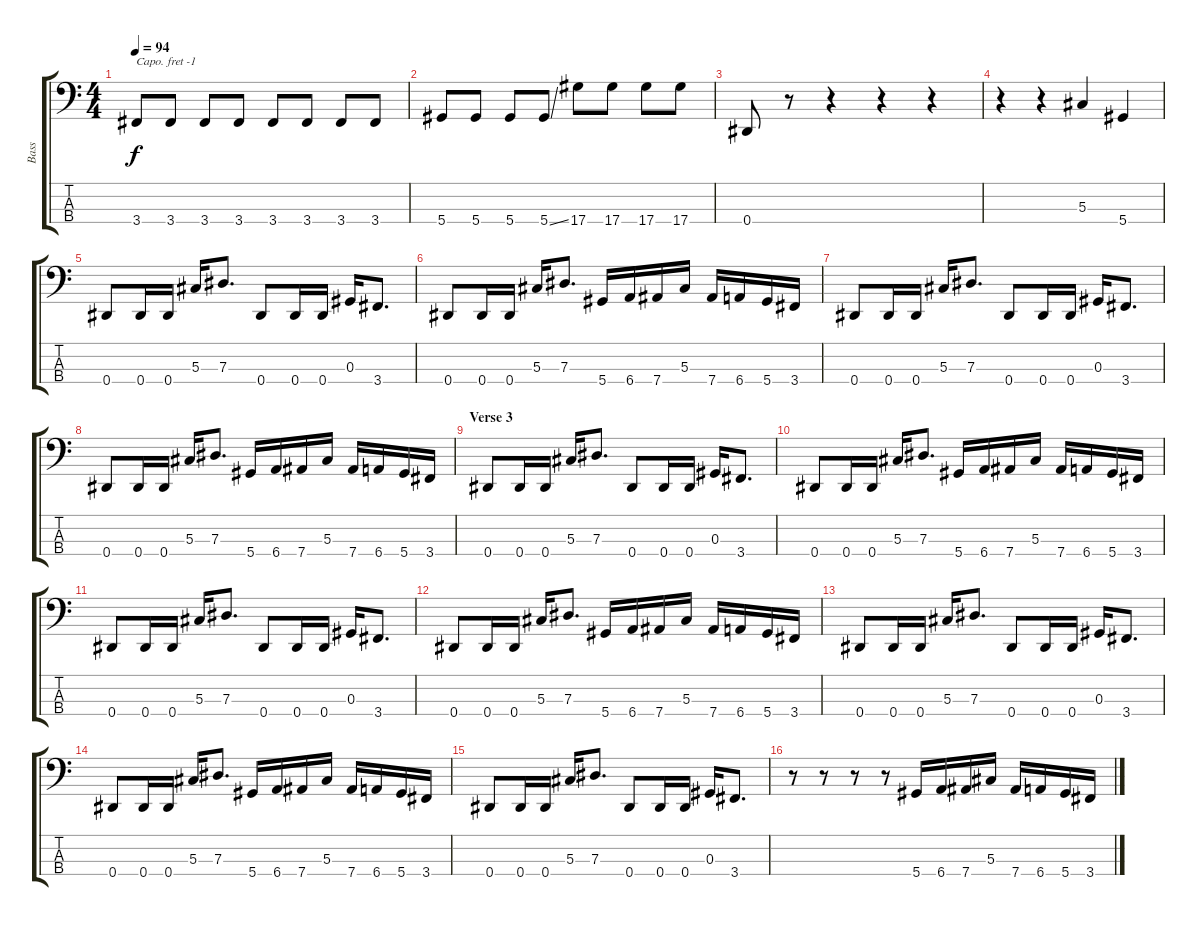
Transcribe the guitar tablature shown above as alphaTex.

\track ("Bass" "Bass") {instrument electricbasspick}
\staff {score tabs}
\capo -1
\tuning (G2 D2 A1 E1) {hide}
\ts (4 4)
\tempo 94
\clef f4
\ks c
3.4.8{dy f} 3.4.8 3.4.8 3.4.8 3.4.8 3.4.8 3.4.8 3.4.8 |
5.4.8 5.4.8 5.4.8 5.4{ss}.8 17.4.8 17.4.8 17.4.8 17.4.8 |
0.4.8 r.8 r.4 r.4 r.4 |
r.4 r.4 5.3.4 5.4.4 |
0.4.8 0.4.16 0.4.16 5.3.16 7.3.8{d} 0.4.8 0.4.16 0.4.16 0.3.16 3.4.8{d} |
0.4.8 0.4.16 0.4.16 5.3.16 7.3.8{d} 5.4.16 6.4.16 7.4.16 5.3.16 7.4.16 6.4.16 5.4.16 3.4.16 |
0.4.8 0.4.16 0.4.16 5.3.16 7.3.8{d} 0.4.8 0.4.16 0.4.16 0.3.16 3.4.8{d} |
0.4.8 0.4.16 0.4.16 5.3.16 7.3.8{d} 5.4.16 6.4.16 7.4.16 5.3.16 7.4.16 6.4.16 5.4.16 3.4.16 |
\section ("" "Verse 3")
0.4.8 0.4.16 0.4.16 5.3.16 7.3.8{d} 0.4.8 0.4.16 0.4.16 0.3.16 3.4.8{d} |
0.4.8 0.4.16 0.4.16 5.3.16 7.3.8{d} 5.4.16 6.4.16 7.4.16 5.3.16 7.4.16 6.4.16 5.4.16 3.4.16 |
0.4.8 0.4.16 0.4.16 5.3.16 7.3.8{d} 0.4.8 0.4.16 0.4.16 0.3.16 3.4.8{d} |
0.4.8 0.4.16 0.4.16 5.3.16 7.3.8{d} 5.4.16 6.4.16 7.4.16 5.3.16 7.4.16 6.4.16 5.4.16 3.4.16 |
0.4.8 0.4.16 0.4.16 5.3.16 7.3.8{d} 0.4.8 0.4.16 0.4.16 0.3.16 3.4.8{d} |
0.4.8 0.4.16 0.4.16 5.3.16 7.3.8{d} 5.4.16 6.4.16 7.4.16 5.3.16 7.4.16 6.4.16 5.4.16 3.4.16 |
0.4.8 0.4.16 0.4.16 5.3.16 7.3.8{d} 0.4.8 0.4.16 0.4.16 0.3.16 3.4.8{d} |
r.8 r.8 r.8 r.8 5.4.16 6.4.16 7.4.16 5.3.16 7.4.16 6.4.16 5.4.16 3.4.16
